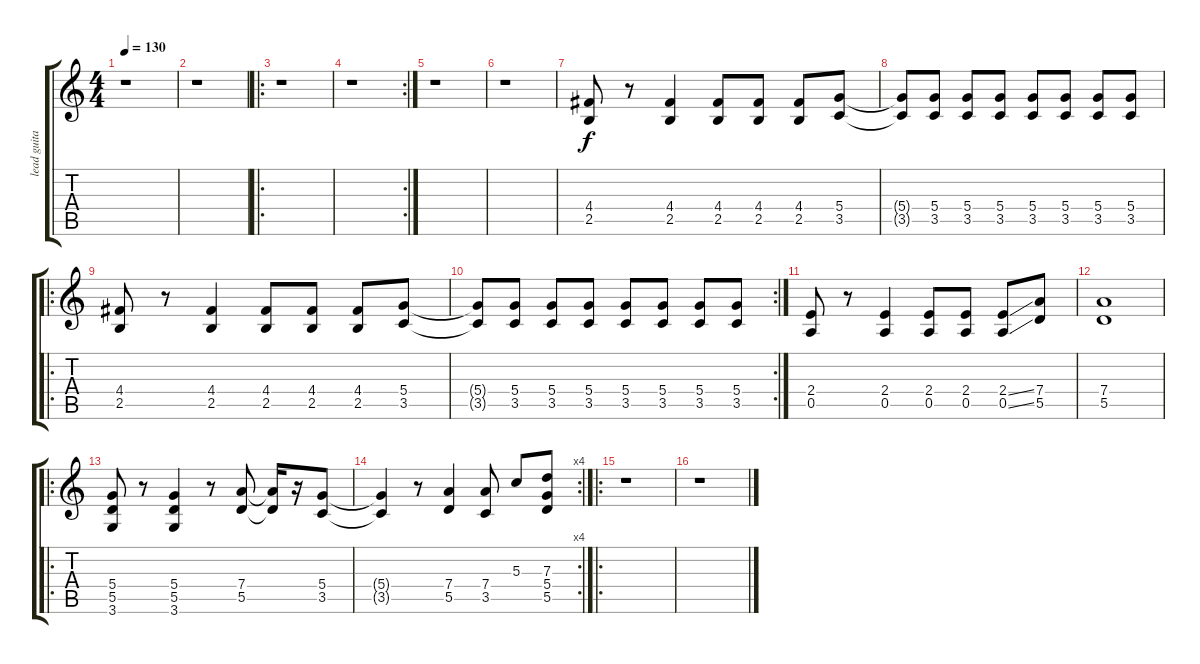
\track ("lead guitar" "lead guita") {instrument overdrivenguitar}
\staff {score tabs}
\tuning (E4 B3 G3 D3 A2 E2) {hide}
\ts (4 4)
\tempo 130
\clef g2
\ks c
r.1{dy f} |
r.1 |
\ro
r.1 |
\rc 2
r.1 |
r.1 |
r.1 |
(4.4 2.5).8 r.8 (4.4 2.5).4 (4.4 2.5).8 (4.4 2.5).8 (4.4 2.5).8 (5.4 3.5).8 |
(5.4{t} 3.5{t}).8 (5.4 3.5).8 (5.4 3.5).8 (5.4 3.5).8 (5.4 3.5).8 (5.4 3.5).8 (5.4 3.5).8 (5.4 3.5).8 |
\ro
(4.4 2.5).8 r.8 (4.4 2.5).4 (4.4 2.5).8 (4.4 2.5).8 (4.4 2.5).8 (5.4 3.5).8 |
\rc 2
(5.4{t} 3.5{t}).8 (5.4 3.5).8 (5.4 3.5).8 (5.4 3.5).8 (5.4 3.5).8 (5.4 3.5).8 (5.4 3.5).8 (5.4 3.5).8 |
(2.4 0.5).8 r.8 (2.4 0.5).4 (2.4 0.5).8 (2.4 0.5).8 (2.4{ss} 0.5{ss}).8 (7.4 5.5).8 |
(7.4 5.5).1 |
\ro
(5.4 5.5 3.6).8 r.8 (5.4 5.5 3.6).4 r.8 (7.4 5.5).8 (7.4{t} 5.5{t}).16 r.16 (5.4 3.5).8 |
\rc 4
(5.4{t} 3.5{t}).4 r.8 (7.4 5.5).4 (7.4 3.5).8 5.3.8 (7.3 5.4 5.5).8 |
\ro
r.1 |
r.1
